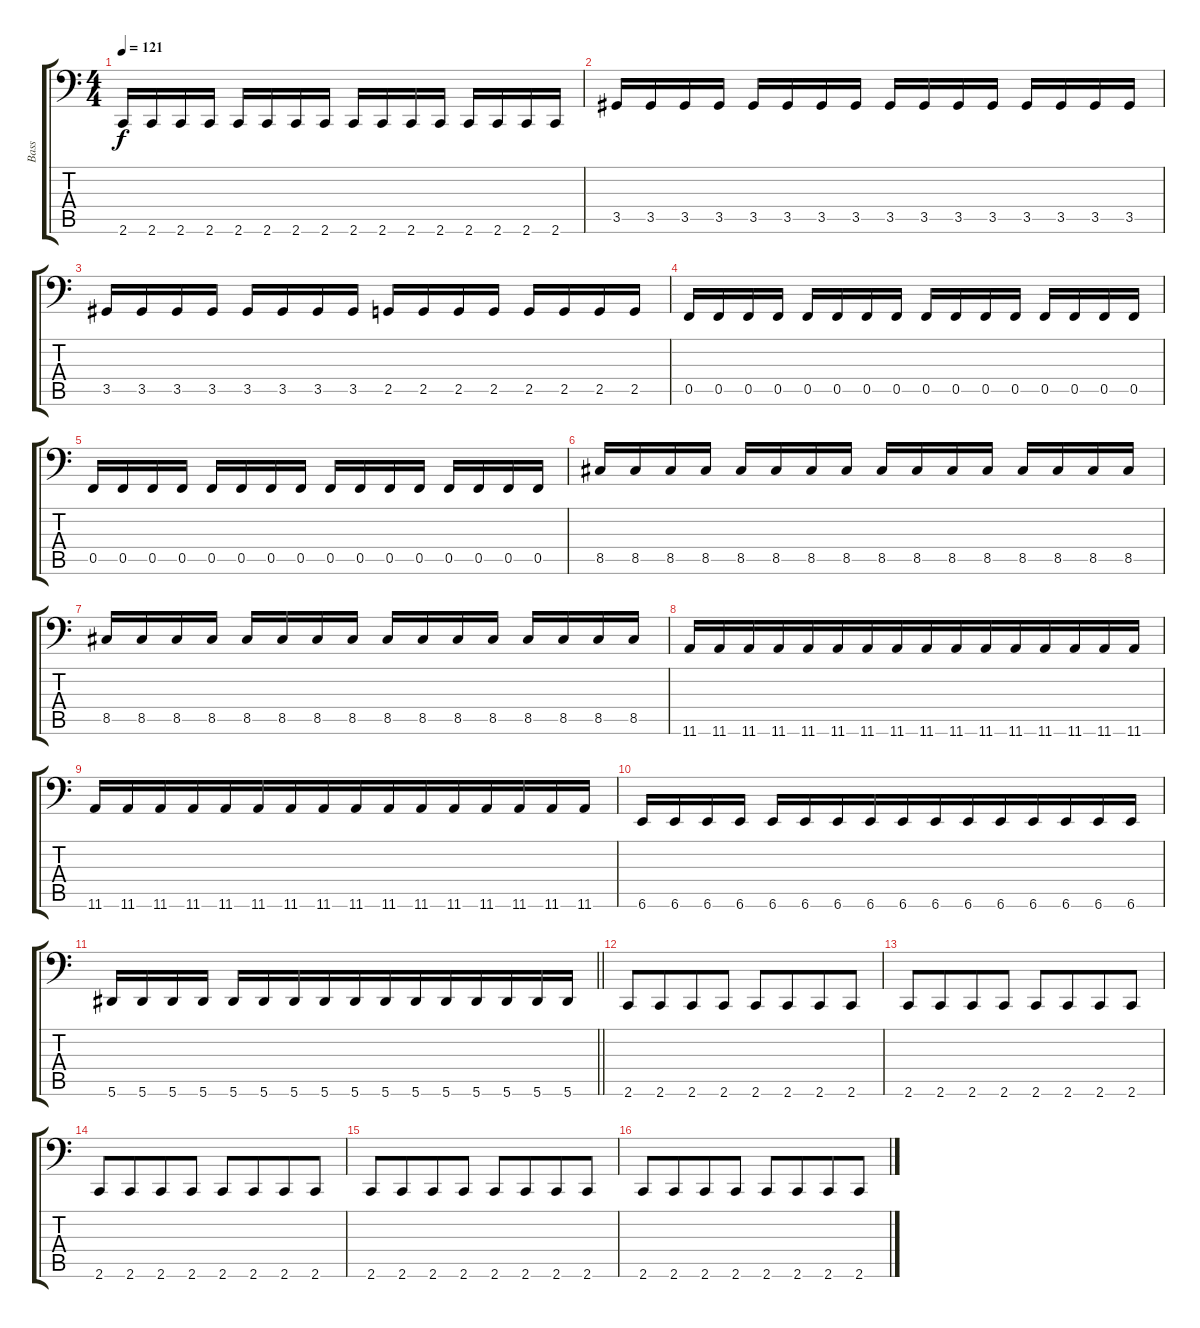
\track ("Bass" "Bass") {instrument electricbassfinger}
\staff {score tabs}
\tuning (C3 G2 Eb2 Bb1 F1 Bb0) {hide}
\ts (4 4)
\tempo 121
\clef f4
\ks c
2.6.16{dy f beam merge} 2.6.16 2.6.16{beam merge} 2.6.16 2.6.16{beam merge} 2.6.16 2.6.16{beam merge} 2.6.16 2.6.16{beam merge} 2.6.16 2.6.16{beam merge} 2.6.16 2.6.16{beam merge} 2.6.16 2.6.16{beam merge} 2.6.16 |
3.5.16{beam merge} 3.5.16 3.5.16{beam merge} 3.5.16 3.5.16{beam merge} 3.5.16 3.5.16{beam merge} 3.5.16 3.5.16{beam merge} 3.5.16 3.5.16{beam merge} 3.5.16 3.5.16{beam merge} 3.5.16 3.5.16{beam merge} 3.5.16 |
3.5.16{beam merge} 3.5.16 3.5.16{beam merge} 3.5.16 3.5.16{beam merge} 3.5.16 3.5.16{beam merge} 3.5.16 2.5.16{beam merge} 2.5.16 2.5.16{beam merge} 2.5.16 2.5.16{beam merge} 2.5.16 2.5.16{beam merge} 2.5.16 |
0.5.16 0.5.16 0.5.16 0.5.16 0.5.16 0.5.16 0.5.16 0.5.16 0.5.16 0.5.16 0.5.16 0.5.16 0.5.16 0.5.16 0.5.16 0.5.16 |
0.5.16 0.5.16 0.5.16 0.5.16 0.5.16 0.5.16 0.5.16 0.5.16 0.5.16 0.5.16 0.5.16 0.5.16 0.5.16 0.5.16 0.5.16 0.5.16 |
8.5.16 8.5.16{beam merge} 8.5.16 8.5.16 8.5.16{beam merge} 8.5.16 8.5.16{beam merge} 8.5.16 8.5.16{beam merge} 8.5.16 8.5.16 8.5.16 8.5.16 8.5.16{beam merge} 8.5.16{beam merge} 8.5.16 |
8.5.16 8.5.16{beam merge} 8.5.16 8.5.16 8.5.16{beam merge} 8.5.16 8.5.16{beam merge} 8.5.16 8.5.16{beam merge} 8.5.16 8.5.16 8.5.16 8.5.16 8.5.16{beam merge} 8.5.16{beam merge} 8.5.16 |
11.6.16 11.6.16 11.6.16{beam merge} 11.6.16{beam merge} 11.6.16 11.6.16 11.6.16{beam merge} 11.6.16{beam merge} 11.6.16 11.6.16 11.6.16{beam merge} 11.6.16{beam merge} 11.6.16 11.6.16 11.6.16{beam merge} 11.6.16 |
11.6.16 11.6.16 11.6.16{beam merge} 11.6.16{beam merge} 11.6.16 11.6.16 11.6.16{beam merge} 11.6.16{beam merge} 11.6.16 11.6.16 11.6.16{beam merge} 11.6.16{beam merge} 11.6.16 11.6.16 11.6.16{beam merge} 11.6.16 |
6.6.16 6.6.16 6.6.16{beam merge} 6.6.16 6.6.16{beam merge} 6.6.16{beam merge} 6.6.16 6.6.16{beam merge} 6.6.16{beam merge} 6.6.16{beam merge} 6.6.16{beam merge} 6.6.16{beam merge} 6.6.16 6.6.16{beam merge} 6.6.16{beam merge} 6.6.16 |
\barLineRight lightlight
5.6.16 5.6.16 5.6.16{beam merge} 5.6.16 5.6.16{beam merge} 5.6.16{beam merge} 5.6.16 5.6.16{beam merge} 5.6.16{beam merge} 5.6.16{beam merge} 5.6.16{beam merge} 5.6.16{beam merge} 5.6.16 5.6.16{beam merge} 5.6.16{beam merge} 5.6.16 |
\section ("" "")
2.6.8 2.6.8{beam merge} 2.6.8 2.6.8 2.6.8{beam merge} 2.6.8{beam merge} 2.6.8 2.6.8 |
2.6.8 2.6.8{beam merge} 2.6.8 2.6.8 2.6.8{beam merge} 2.6.8{beam merge} 2.6.8 2.6.8 |
2.6.8 2.6.8{beam merge} 2.6.8 2.6.8 2.6.8{beam merge} 2.6.8{beam merge} 2.6.8 2.6.8 |
2.6.8 2.6.8{beam merge} 2.6.8 2.6.8 2.6.8{beam merge} 2.6.8{beam merge} 2.6.8 2.6.8 |
2.6.8 2.6.8{beam merge} 2.6.8 2.6.8 2.6.8{beam merge} 2.6.8{beam merge} 2.6.8 2.6.8
